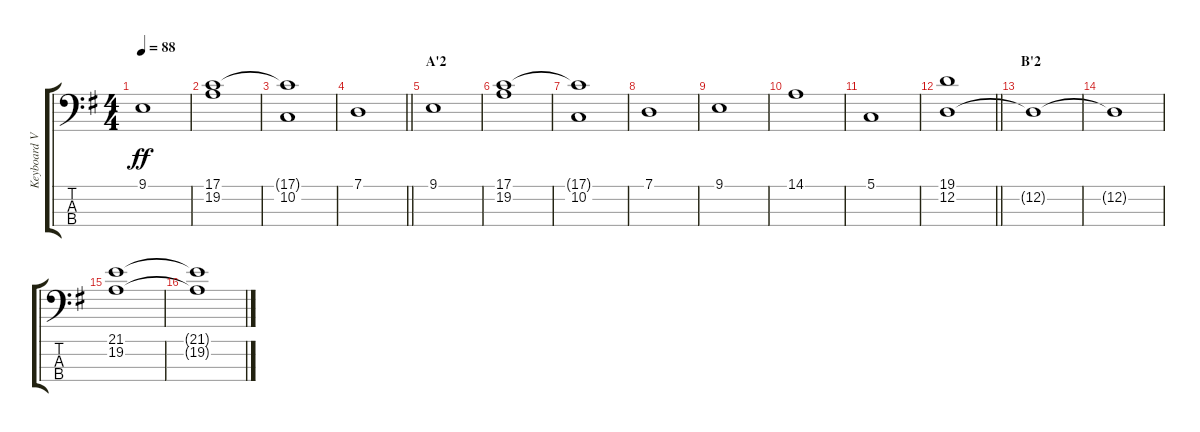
\track ("Keyboard V" "Keyboard V") {instrument pad2warm}
\staff {score tabs}
\tuning (G2 D2 A1 E1) {hide}
\ts (4 4)
\tempo 88
\clef f4
\ks g
9.1.1{dy ff} |
(17.1 19.2).1 |
(17.1{t} 10.2).1 |
\barLineRight lightlight
7.1.1 |
\section ("" "A'2")
9.1.1 |
(17.1 19.2).1 |
(17.1{t} 10.2).1 |
7.1.1 |
9.1.1 |
14.1.1 |
5.1.1 |
\barLineRight lightlight
(19.1 12.2).1 |
\section ("" "B'2")
12.2{t}.1 |
12.2{t}.1 |
(21.1 19.2).1 |
(21.1{t} 19.2{t}).1
